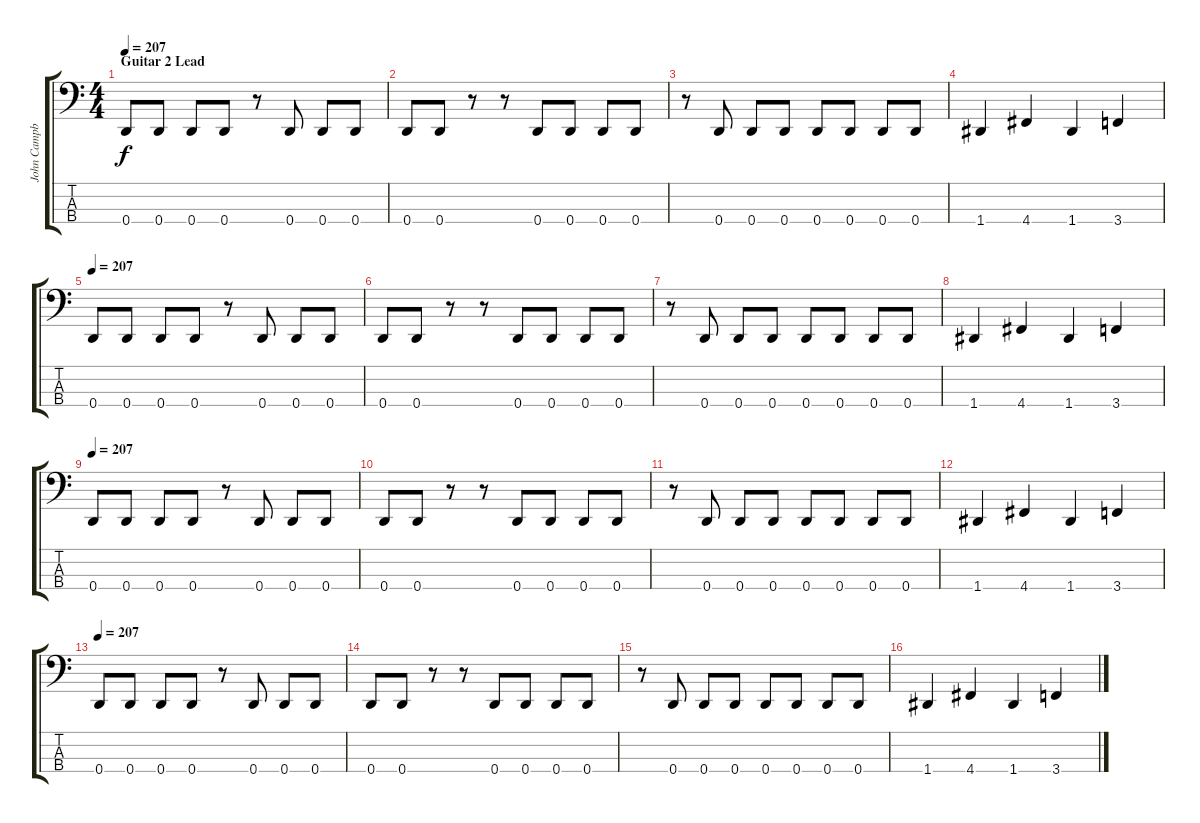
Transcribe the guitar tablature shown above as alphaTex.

\track ("John Campbell" "John Campb") {instrument electricbasspick}
\staff {score tabs}
\tuning (G2 D2 A1 D1) {hide}
\ts (4 4)
\section ("" "Guitar 2 Lead")
\tempo 207
\clef f4
\ks c
0.4.8{dy f} 0.4.8 0.4.8 0.4.8 r.8 0.4.8 0.4.8 0.4.8 |
0.4.8 0.4.8 r.8 r.8 0.4.8 0.4.8 0.4.8 0.4.8 |
r.8 0.4.8 0.4.8 0.4.8 0.4.8 0.4.8 0.4.8 0.4.8 |
1.4.4 4.4.4 1.4.4 3.4.4 |
\tempo 207
0.4.8 0.4.8 0.4.8 0.4.8 r.8 0.4.8 0.4.8 0.4.8 |
0.4.8 0.4.8 r.8 r.8 0.4.8 0.4.8 0.4.8 0.4.8 |
r.8 0.4.8 0.4.8 0.4.8 0.4.8 0.4.8 0.4.8 0.4.8 |
1.4.4 4.4.4 1.4.4 3.4.4 |
\tempo 207
0.4.8 0.4.8 0.4.8 0.4.8 r.8 0.4.8 0.4.8 0.4.8 |
0.4.8 0.4.8 r.8 r.8 0.4.8 0.4.8 0.4.8 0.4.8 |
r.8 0.4.8 0.4.8 0.4.8 0.4.8 0.4.8 0.4.8 0.4.8 |
1.4.4 4.4.4 1.4.4 3.4.4 |
\tempo 207
0.4.8 0.4.8 0.4.8 0.4.8 r.8 0.4.8 0.4.8 0.4.8 |
0.4.8 0.4.8 r.8 r.8 0.4.8 0.4.8 0.4.8 0.4.8 |
r.8 0.4.8 0.4.8 0.4.8 0.4.8 0.4.8 0.4.8 0.4.8 |
1.4.4 4.4.4 1.4.4 3.4.4
